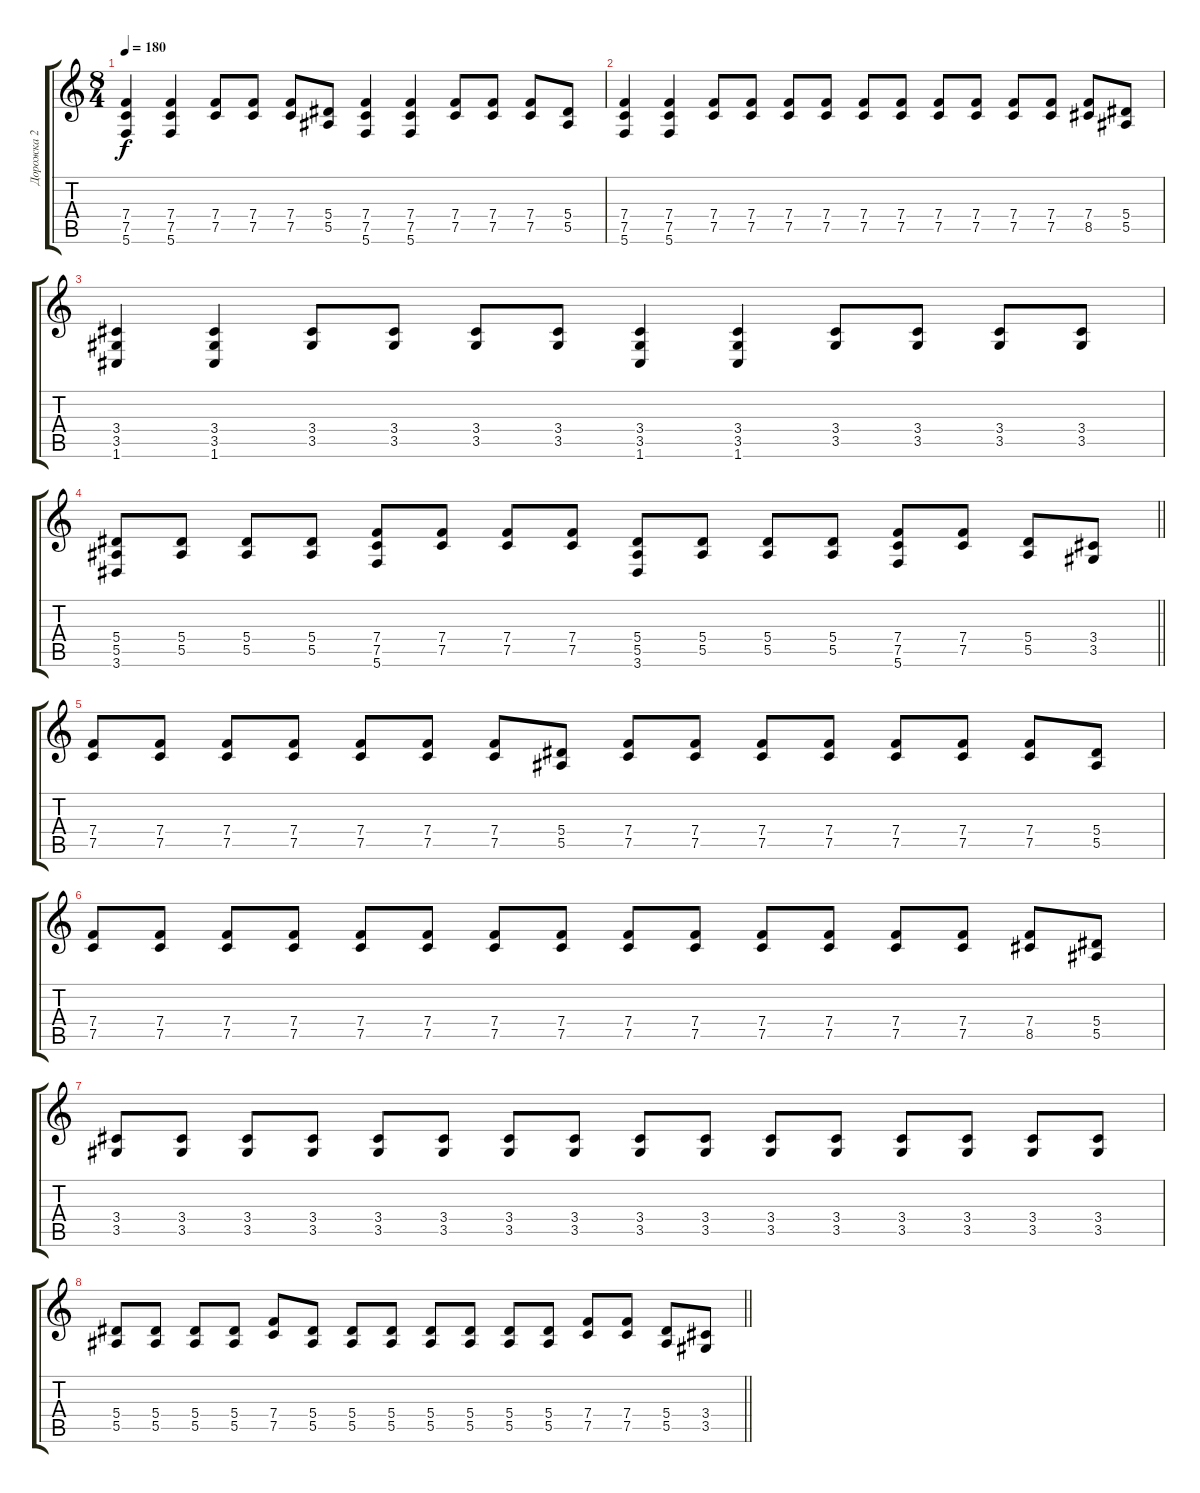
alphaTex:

\track ("Дорожка 2" "Дорожка 2") {instrument distortionguitar}
\staff {score tabs}
\tuning (C4 G3 Eb3 Bb2 F2 C2) {hide}
\ts (8 4)
\tempo 180
\clef g2
\ks c
(7.4 7.5 5.6).4{dy f} (7.4 7.5 5.6).4 (7.4 7.5).8 (7.4 7.5).8 (7.4 7.5).8 (5.4 5.5).8 (7.4 7.5 5.6).4 (7.4 7.5 5.6).4 (7.4 7.5).8 (7.4 7.5).8 (7.4 7.5).8 (5.4 5.5).8 |
(7.4 7.5 5.6).4 (7.4 7.5 5.6).4 (7.4 7.5).8 (7.4 7.5).8 (7.4 7.5).8 (7.4 7.5).8 (7.4 7.5).8 (7.4 7.5).8 (7.4 7.5).8 (7.4 7.5).8 (7.4 7.5).8 (7.4 7.5).8 (7.4 8.5).8 (5.4 5.5).8 |
(3.4 3.5 1.6).4 (3.4 3.5 1.6).4 (3.4 3.5).8 (3.4 3.5).8 (3.4 3.5).8 (3.4 3.5).8 (3.4 3.5 1.6).4 (3.4 3.5 1.6).4 (3.4 3.5).8 (3.4 3.5).8 (3.4 3.5).8 (3.4 3.5).8 |
\barLineRight lightlight
(5.4 5.5 3.6).8 (5.4 5.5).8 (5.4 5.5).8 (5.4 5.5).8 (7.4 7.5 5.6).8 (7.4 7.5).8 (7.4 7.5).8 (7.4 7.5).8 (5.4 5.5 3.6).8 (5.4 5.5).8 (5.4 5.5).8 (5.4 5.5).8 (7.4 7.5 5.6).8 (7.4 7.5).8 (5.4 5.5).8 (3.4 3.5).8 |
\section ("" "")
(7.4 7.5).8 (7.4 7.5).8 (7.4 7.5).8 (7.4 7.5).8 (7.4 7.5).8 (7.4 7.5).8 (7.4 7.5).8 (5.4 5.5).8 (7.4 7.5).8 (7.4 7.5).8 (7.4 7.5).8 (7.4 7.5).8 (7.4 7.5).8 (7.4 7.5).8 (7.4 7.5).8 (5.4 5.5).8 |
(7.4 7.5).8 (7.4 7.5).8 (7.4 7.5).8 (7.4 7.5).8 (7.4 7.5).8 (7.4 7.5).8 (7.4 7.5).8 (7.4 7.5).8 (7.4 7.5).8 (7.4 7.5).8 (7.4 7.5).8 (7.4 7.5).8 (7.4 7.5).8 (7.4 7.5).8 (7.4 8.5).8 (5.4 5.5).8 |
(3.4 3.5).8 (3.4 3.5).8 (3.4 3.5).8 (3.4 3.5).8 (3.4 3.5).8 (3.4 3.5).8 (3.4 3.5).8 (3.4 3.5).8 (3.4 3.5).8 (3.4 3.5).8 (3.4 3.5).8 (3.4 3.5).8 (3.4 3.5).8 (3.4 3.5).8 (3.4 3.5).8 (3.4 3.5).8 |
\barLineRight lightlight
(5.4 5.5).8 (5.4 5.5).8 (5.4 5.5).8 (5.4 5.5).8 (7.4 7.5).8 (5.4 5.5).8 (5.4 5.5).8 (5.4 5.5).8 (5.4 5.5).8 (5.4 5.5).8 (5.4 5.5).8 (5.4 5.5).8 (7.4 7.5).8 (7.4 7.5).8 (5.4 5.5).8 (3.4 3.5).8
